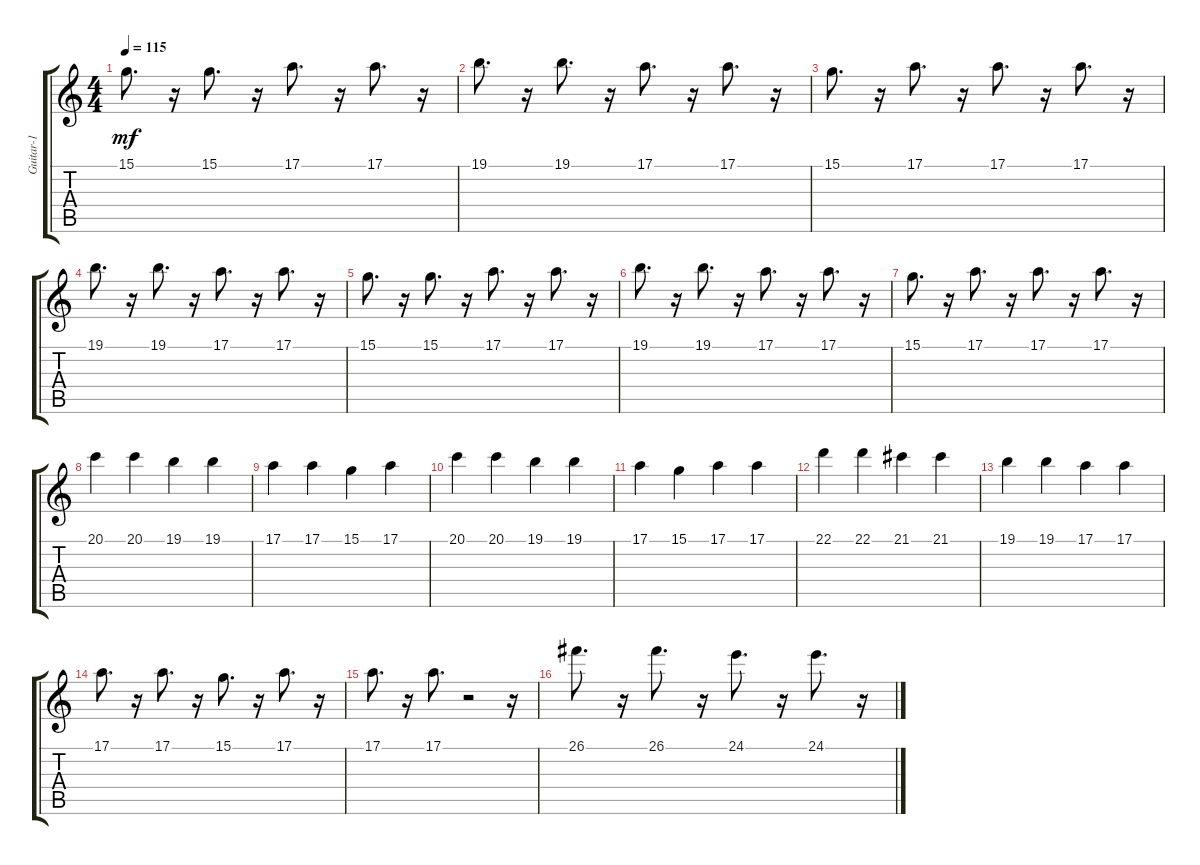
\track ("Guitar-1" "Guitar-1") {instrument vibraphone}
\staff {score tabs}
\tuning (E4 B3 G3 D3 A2 E2) {hide}
\ts (4 4)
\tempo 115
\clef g2
\ks c
15.1.8{d dy mf} r.16 15.1.8{d} r.16 17.1.8{d} r.16 17.1.8{d} r.16 |
19.1.8{d} r.16 19.1.8{d} r.16 17.1.8{d} r.16 17.1.8{d} r.16 |
15.1.8{d} r.16 17.1.8{d} r.16 17.1.8{d} r.16 17.1.8{d} r.16 |
19.1.8{d} r.16 19.1.8{d} r.16 17.1.8{d} r.16 17.1.8{d} r.16 |
15.1.8{d} r.16 15.1.8{d} r.16 17.1.8{d} r.16 17.1.8{d} r.16 |
19.1.8{d} r.16 19.1.8{d} r.16 17.1.8{d} r.16 17.1.8{d} r.16 |
15.1.8{d} r.16 17.1.8{d} r.16 17.1.8{d} r.16 17.1.8{d} r.16 |
20.1.4 20.1.4 19.1.4 19.1.4 |
17.1.4 17.1.4 15.1.4 17.1.4 |
20.1.4 20.1.4 19.1.4 19.1.4 |
17.1.4 15.1.4 17.1.4 17.1.4 |
22.1.4 22.1.4 21.1.4 21.1.4 |
19.1.4 19.1.4 17.1.4 17.1.4 |
17.1.8{d} r.16 17.1.8{d} r.16 15.1.8{d} r.16 17.1.8{d} r.16 |
17.1.8{d} r.16 17.1.8{d} r.2 r.16 |
26.1.8{d} r.16 26.1.8{d} r.16 24.1.8{d} r.16 24.1.8{d} r.16
